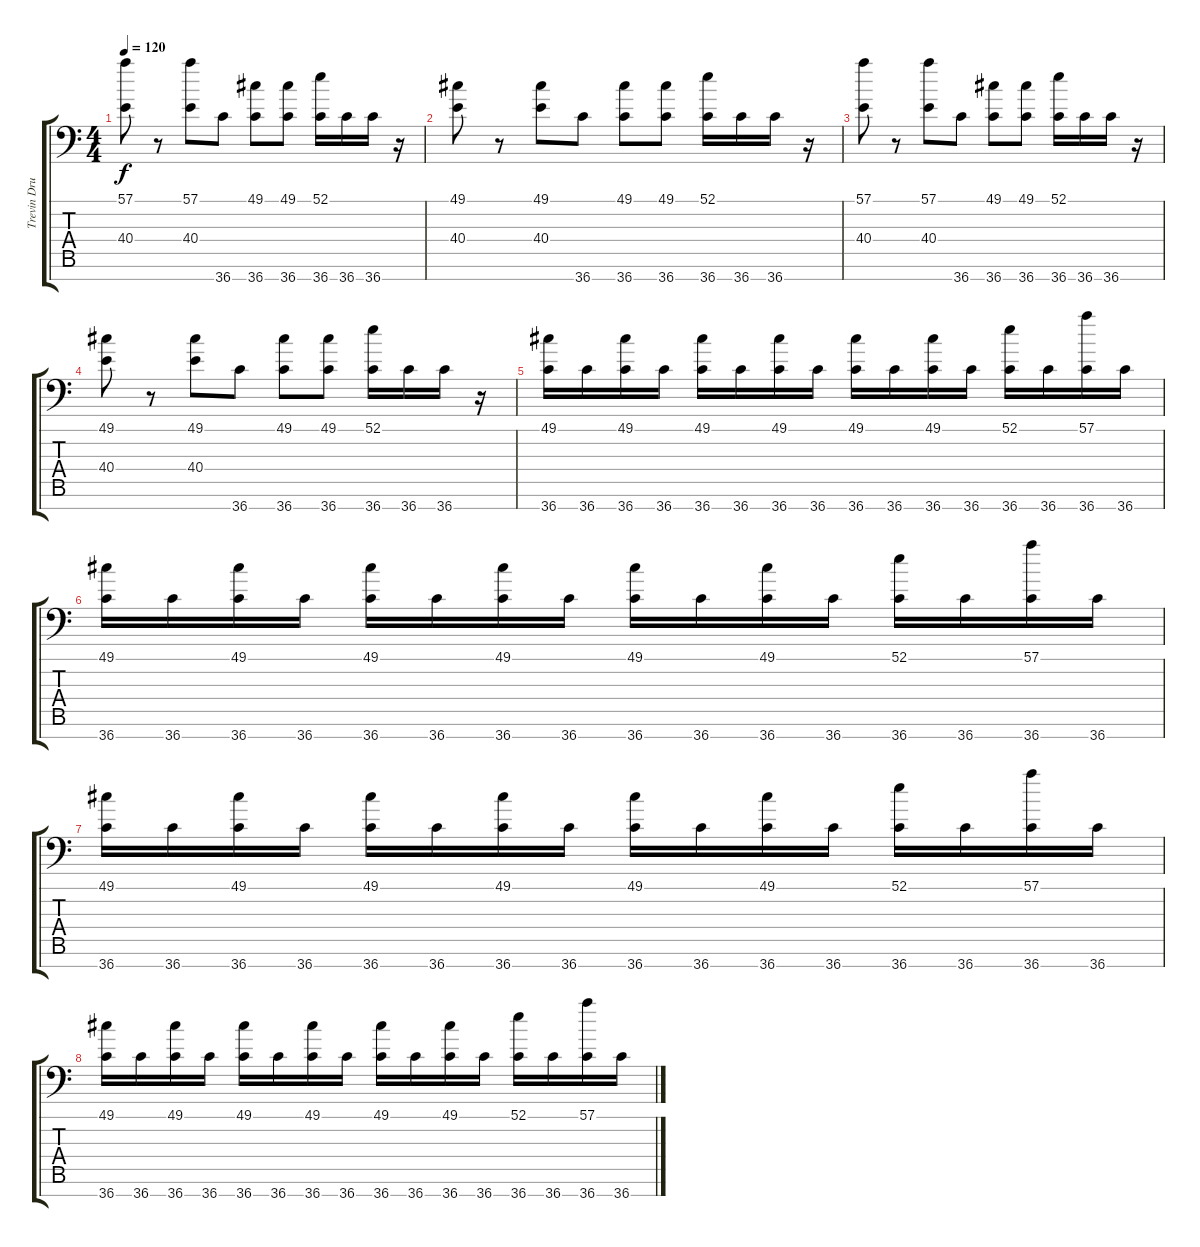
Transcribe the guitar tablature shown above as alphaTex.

\track ("Trevin Drums" "Trevin Dru") {instrument acousticgrandpiano}
\staff {score tabs}
\tuning (C-1 C-1 C-1 C-1 C-1 C-1 C-1) {hide}
\ts (4 4)
\tempo 120
\clef f4
\ks c
(57.1 40.4).8{dy f} r.8 (57.1 40.4).8 36.7.8 (49.1 36.7).8 (49.1 36.7).8 (52.1 36.7).16 36.7.16 36.7.16 r.16 |
(49.1 40.4).8 r.8 (49.1 40.4).8 36.7.8 (49.1 36.7).8 (49.1 36.7).8 (52.1 36.7).16 36.7.16 36.7.16 r.16 |
(57.1 40.4).8 r.8 (57.1 40.4).8 36.7.8 (49.1 36.7).8 (49.1 36.7).8 (52.1 36.7).16 36.7.16 36.7.16 r.16 |
(49.1 40.4).8 r.8 (49.1 40.4).8 36.7.8 (49.1 36.7).8 (49.1 36.7).8 (52.1 36.7).16 36.7.16 36.7.16 r.16 |
(49.1 36.7).16 36.7.16 (49.1 36.7).16 36.7.16 (49.1 36.7).16 36.7.16 (49.1 36.7).16 36.7.16 (49.1 36.7).16 36.7.16 (49.1 36.7).16 36.7.16 (52.1 36.7).16 36.7.16 (57.1 36.7).16 36.7.16 |
(49.1 36.7).16 36.7.16 (49.1 36.7).16 36.7.16 (49.1 36.7).16 36.7.16 (49.1 36.7).16 36.7.16 (49.1 36.7).16 36.7.16 (49.1 36.7).16 36.7.16 (52.1 36.7).16 36.7.16 (57.1 36.7).16 36.7.16 |
(49.1 36.7).16 36.7.16 (49.1 36.7).16 36.7.16 (49.1 36.7).16 36.7.16 (49.1 36.7).16 36.7.16 (49.1 36.7).16 36.7.16 (49.1 36.7).16 36.7.16 (52.1 36.7).16 36.7.16 (57.1 36.7).16 36.7.16 |
(49.1 36.7).16 36.7.16 (49.1 36.7).16 36.7.16 (49.1 36.7).16 36.7.16 (49.1 36.7).16 36.7.16 (49.1 36.7).16 36.7.16 (49.1 36.7).16 36.7.16 (52.1 36.7).16 36.7.16 (57.1 36.7).16 36.7.16
